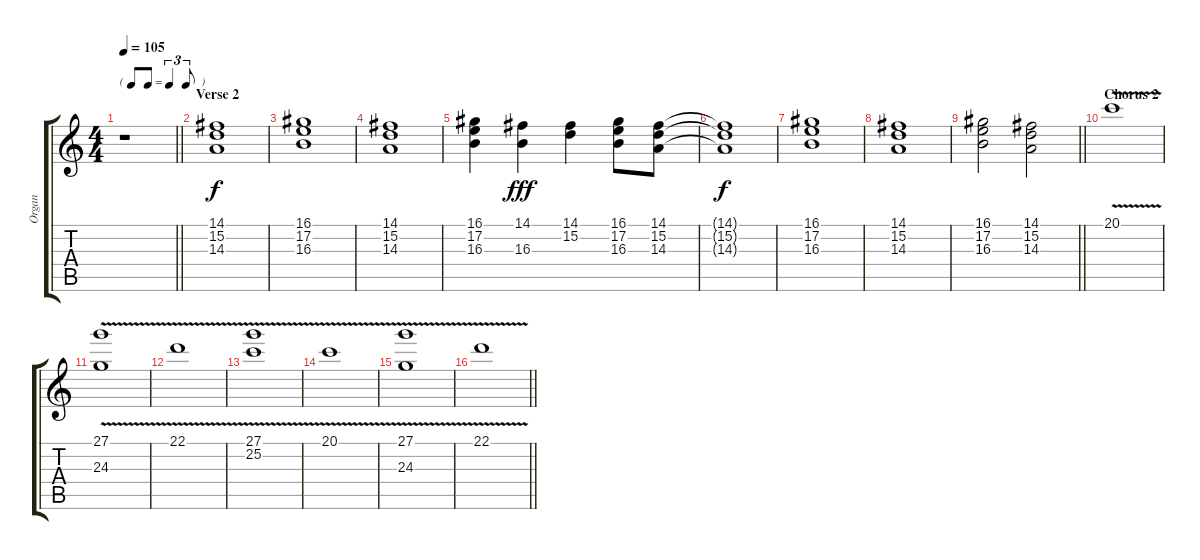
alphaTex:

\track ("Organ" "Organ") {instrument percussiveorgan}
\staff {score tabs}
\tuning (E4 B3 G3 D3 A2 E2) {hide}
\ts (4 4)
\tf triplet8th
\tempo 105
\clef g2
\barLineRight lightlight
\ks c
r.1{dy f} |
\section ("" "Verse 2")
(14.1 15.2 14.3).1{instrument percussiveorgan} |
(16.1 17.2 16.3).1 |
(14.1 15.2 14.3).1 |
(16.1 17.2 16.3).4 (14.1 16.3).4{dy fff} (14.1 15.2).4 (16.1 17.2 16.3).8 (14.1 15.2 14.3).8 |
(14.1{t} 15.2{t} 14.3{t}).1{dy f} |
(16.1 17.2 16.3).1 |
(14.1 15.2 14.3).1 |
\barLineRight lightlight
(16.1 17.2 16.3).2 (14.1 15.2 14.3).2 |
\section ("" "Chorus 2")
20.1{v}.1{instrument churchorgan} |
(27.1 24.3{v}).1 |
22.1{v}.1 |
(27.1 25.2{v}).1 |
20.1{v}.1 |
(27.1 24.3{v}).1 |
\barLineRight lightlight
22.1{v}.1
